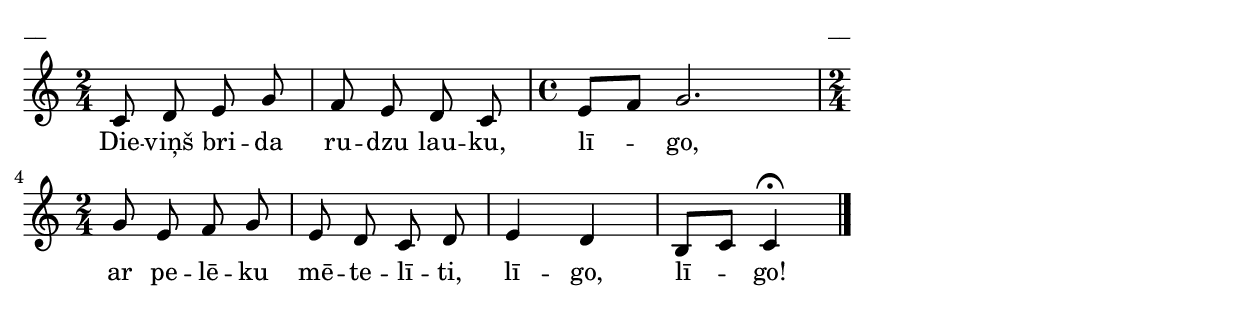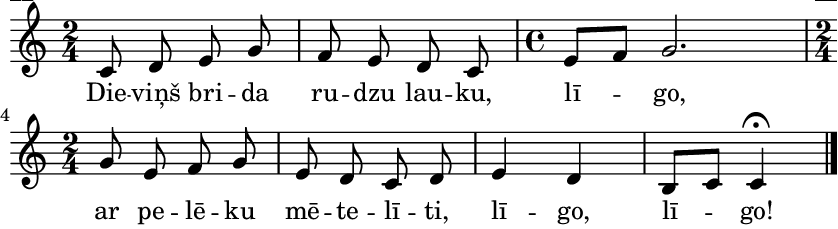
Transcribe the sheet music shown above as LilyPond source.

\version "2.13.18"
#(ly:set-option 'crop #t)

%\header {
%    title = "Dieviņš brida rudzu lauku",AA lapas, Jāņi
%}
\paper {
line-width = 14\cm
left-margin = 0.4\cm
between-system-padding = 0.1\cm
between-system-space = 0.1\cm
}
\layout {
indent = #0
ragged-last = ##f
}

voiceA = \relative c' {
\clef "treble"
\key c \major
\time 2/4
c8 d e g |
f8 e d c |
\time 4/4
e8[ f] g2. |
\time 2/4
g8 e f g |
e8 d c d |
e4 d |
b8[ c] c4\fermata |
\bar "|."
} 

lyricA = \lyricmode {
Die -- viņš bri -- da ru -- dzu lau -- ku, lī -- go, ar pe -- lē -- ku mē -- te -- lī -- ti, lī -- go, lī -- go! 
} 

fullScore = <<
\new Staff {
<<
\new Voice = "voiceA" { \oneVoice \autoBeamOff \voiceA }
\new Lyrics \lyricsto "voiceA" \lyricA
>>
}
>>

\score {
\fullScore
\header { piece = "__" opus = "__" }
}
\markup { \with-color #(x11-color 'white) \sans \smaller "__" }
\score {
\unfoldRepeats
\fullScore
\midi {
\context { \Staff \remove "Staff_performer" }
\context { \Voice \consists "Staff_performer" }
}
}


